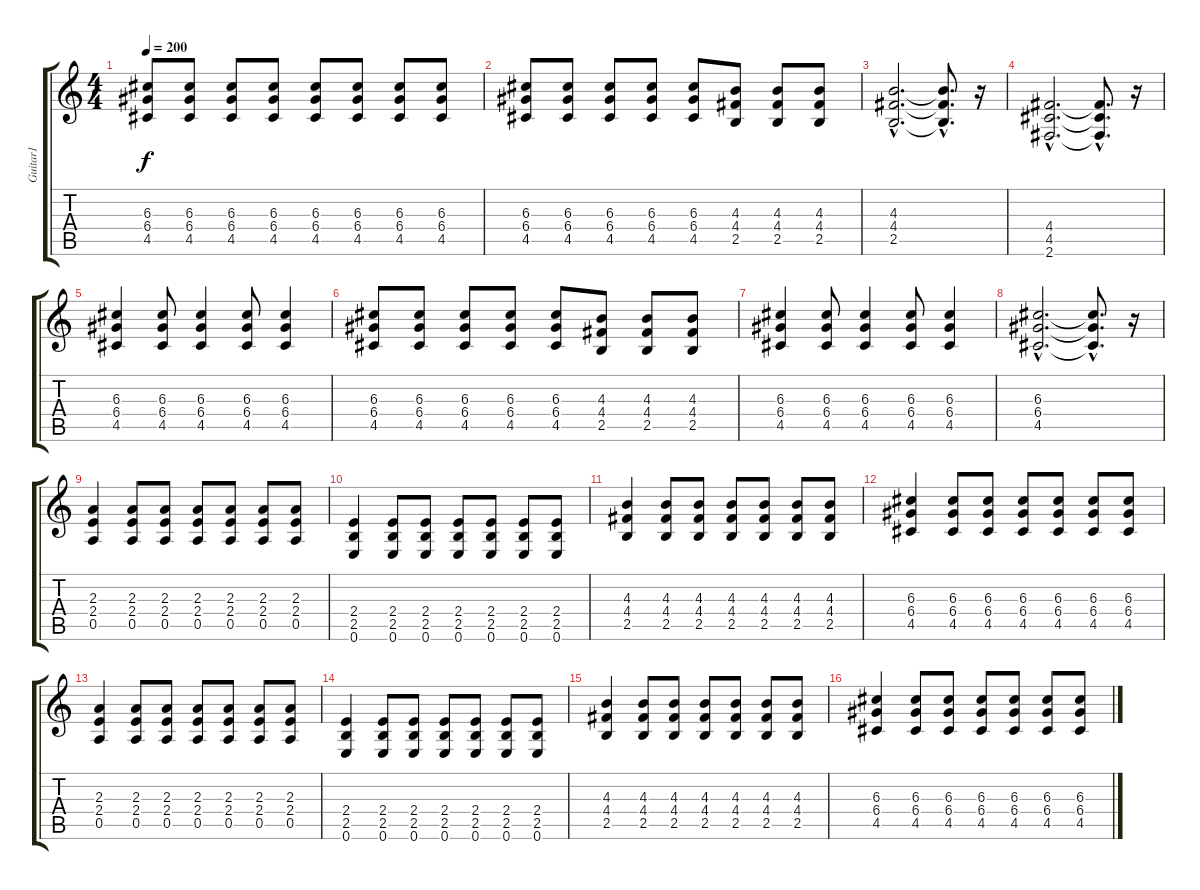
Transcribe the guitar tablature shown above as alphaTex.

\track ("Guitar1" "Guitar1") {instrument distortionguitar}
\staff {score tabs}
\tuning (E4 B3 G3 D3 A2 E2) {hide}
\ts (4 4)
\tempo 200
\clef g2
\ks c
(6.3 6.4 4.5).8{dy f} (6.3 6.4 4.5).8 (6.3 6.4 4.5).8 (6.3 6.4 4.5).8 (6.3 6.4 4.5).8 (6.3 6.4 4.5).8 (6.3 6.4 4.5).8 (6.3 6.4 4.5).8 |
(6.3 6.4 4.5).8 (6.3 6.4 4.5).8 (6.3 6.4 4.5).8 (6.3 6.4 4.5).8 (6.3 6.4 4.5).8 (4.3 4.4 2.5).8 (4.3 4.4 2.5).8 (4.3 4.4 2.5).8 |
(4.3{hac} 4.4{hac} 2.5{hac}).2{d} (4.3{hac t} 4.4{hac t} 2.5{hac t}).8{d} r.16 |
(4.4{hac} 4.5{hac} 2.6{hac}).2{d} (4.4{hac t} 4.5{hac t} 2.6{hac t}).8{d} r.16 |
(6.3 6.4 4.5).4 (6.3 6.4 4.5).8 (6.3 6.4 4.5).4 (6.3 6.4 4.5).8 (6.3 6.4 4.5).4 |
(6.3 6.4 4.5).8 (6.3 6.4 4.5).8 (6.3 6.4 4.5).8 (6.3 6.4 4.5).8 (6.3 6.4 4.5).8 (4.3 4.4 2.5).8 (4.3 4.4 2.5).8 (4.3 4.4 2.5).8 |
(6.3 6.4 4.5).4 (6.3 6.4 4.5).8 (6.3 6.4 4.5).4 (6.3 6.4 4.5).8 (6.3 6.4 4.5).4 |
(6.3{hac} 6.4{hac} 4.5{hac}).2{d} (6.3{hac t} 6.4{hac t} 4.5{hac t}).8{d} r.16 |
(2.3 2.4 0.5).4 (2.3 2.4 0.5).8 (2.3 2.4 0.5).8 (2.3 2.4 0.5).8 (2.3 2.4 0.5).8 (2.3 2.4 0.5).8 (2.3 2.4 0.5).8 |
(2.4 2.5 0.6).4 (2.4 2.5 0.6).8 (2.4 2.5 0.6).8 (2.4 2.5 0.6).8 (2.4 2.5 0.6).8 (2.4 2.5 0.6).8 (2.4 2.5 0.6).8 |
(4.3 4.4 2.5).4 (4.3 4.4 2.5).8 (4.3 4.4 2.5).8 (4.3 4.4 2.5).8 (4.3 4.4 2.5).8 (4.3 4.4 2.5).8 (4.3 4.4 2.5).8 |
(6.3 6.4 4.5).4 (6.3 6.4 4.5).8 (6.3 6.4 4.5).8 (6.3 6.4 4.5).8 (6.3 6.4 4.5).8 (6.3 6.4 4.5).8 (6.3 6.4 4.5).8 |
(2.3 2.4 0.5).4 (2.3 2.4 0.5).8 (2.3 2.4 0.5).8 (2.3 2.4 0.5).8 (2.3 2.4 0.5).8 (2.3 2.4 0.5).8 (2.3 2.4 0.5).8 |
(2.4 2.5 0.6).4 (2.4 2.5 0.6).8 (2.4 2.5 0.6).8 (2.4 2.5 0.6).8 (2.4 2.5 0.6).8 (2.4 2.5 0.6).8 (2.4 2.5 0.6).8 |
(4.3 4.4 2.5).4 (4.3 4.4 2.5).8 (4.3 4.4 2.5).8 (4.3 4.4 2.5).8 (4.3 4.4 2.5).8 (4.3 4.4 2.5).8 (4.3 4.4 2.5).8 |
(6.3 6.4 4.5).4 (6.3 6.4 4.5).8 (6.3 6.4 4.5).8 (6.3 6.4 4.5).8 (6.3 6.4 4.5).8 (6.3 6.4 4.5).8 (6.3 6.4 4.5).8
